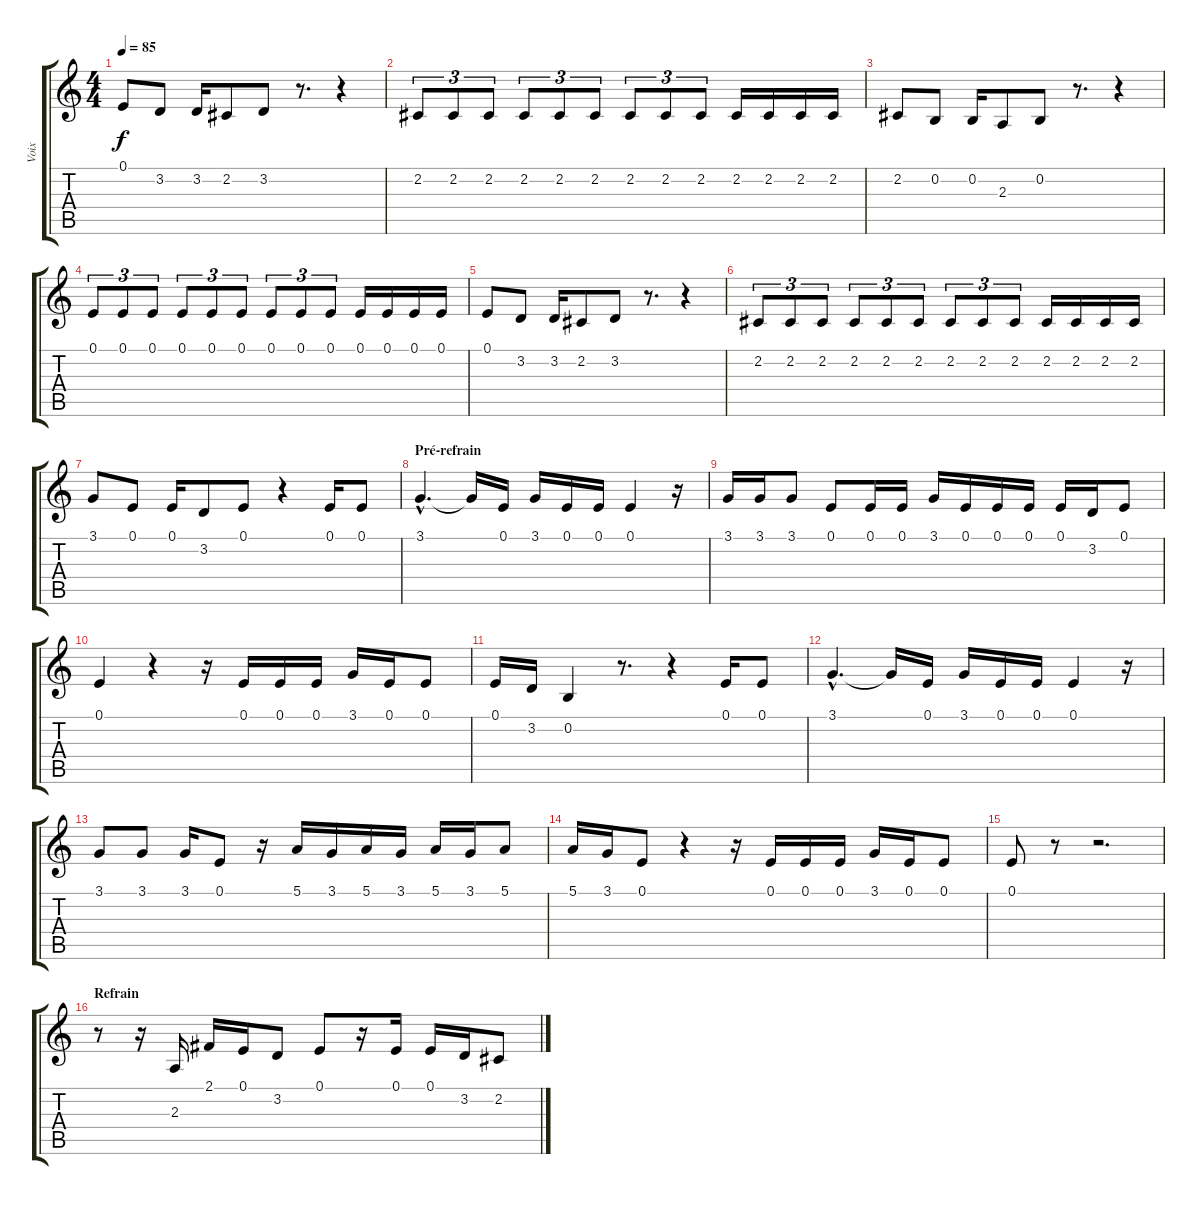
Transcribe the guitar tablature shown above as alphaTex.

\track ("Voix" "Voix") {instrument clarinet}
\staff {score tabs}
\tuning (E4 B3 G3 D3 A2 E2) {hide}
\ts (4 4)
\tempo 85
\clef g2
\ks c
0.1.8{dy f} 3.2.8 3.2.16 2.2.8 3.2.8 r.8{d} r.4 |
2.2.8{tu (3 2)} 2.2.8{tu (3 2)} 2.2.8{tu (3 2)} 2.2.8{tu (3 2)} 2.2.8{tu (3 2)} 2.2.8{tu (3 2)} 2.2.8{tu (3 2)} 2.2.8{tu (3 2)} 2.2.8{tu (3 2)} 2.2.16 2.2.16 2.2.16 2.2.16 |
2.2.8 0.2.8 0.2.16 2.3.8 0.2.8 r.8{d} r.4 |
0.1.8{tu (3 2)} 0.1.8{tu (3 2)} 0.1.8{tu (3 2)} 0.1.8{tu (3 2)} 0.1.8{tu (3 2)} 0.1.8{tu (3 2)} 0.1.8{tu (3 2)} 0.1.8{tu (3 2)} 0.1.8{tu (3 2)} 0.1.16 0.1.16 0.1.16 0.1.16 |
0.1.8 3.2.8 3.2.16 2.2.8 3.2.8 r.8{d} r.4 |
2.2.8{tu (3 2)} 2.2.8{tu (3 2)} 2.2.8{tu (3 2)} 2.2.8{tu (3 2)} 2.2.8{tu (3 2)} 2.2.8{tu (3 2)} 2.2.8{tu (3 2)} 2.2.8{tu (3 2)} 2.2.8{tu (3 2)} 2.2.16 2.2.16 2.2.16 2.2.16 |
3.1.8 0.1.8 0.1.16 3.2.8 0.1.8 r.4 0.1.16 0.1.8 |
\section ("" "Pré-refrain")
3.1{hac}.4{d} 3.1{t}.16 0.1.16 3.1.16 0.1.16 0.1.16 0.1.4 r.16 |
3.1.16 3.1.16 3.1.8 0.1.8 0.1.16 0.1.16 3.1.16 0.1.16 0.1.16 0.1.16 0.1.16 3.2.16 0.1.8 |
0.1.4 r.4 r.16 0.1.16 0.1.16 0.1.16 3.1.16 0.1.16 0.1.8 |
0.1.16 3.2.16 0.2.4 r.8{d} r.4 0.1.16 0.1.8 |
3.1{hac}.4{d} 3.1{t}.16 0.1.16 3.1.16 0.1.16 0.1.16 0.1.4 r.16 |
3.1.8 3.1.8 3.1.16 0.1.8 r.16 5.1.16 3.1.16 5.1.16 3.1.16 5.1.16 3.1.16 5.1.8 |
5.1.16 3.1.16 0.1.8 r.4 r.16 0.1.16 0.1.16 0.1.16 3.1.16 0.1.16 0.1.8 |
0.1.8 r.8 r.2{d} |
\section ("" "Refrain")
r.8 r.16 2.3.16 2.1.16 0.1.16 3.2.8 0.1.8 r.16 0.1.16 0.1.16 3.2.16 2.2.8
